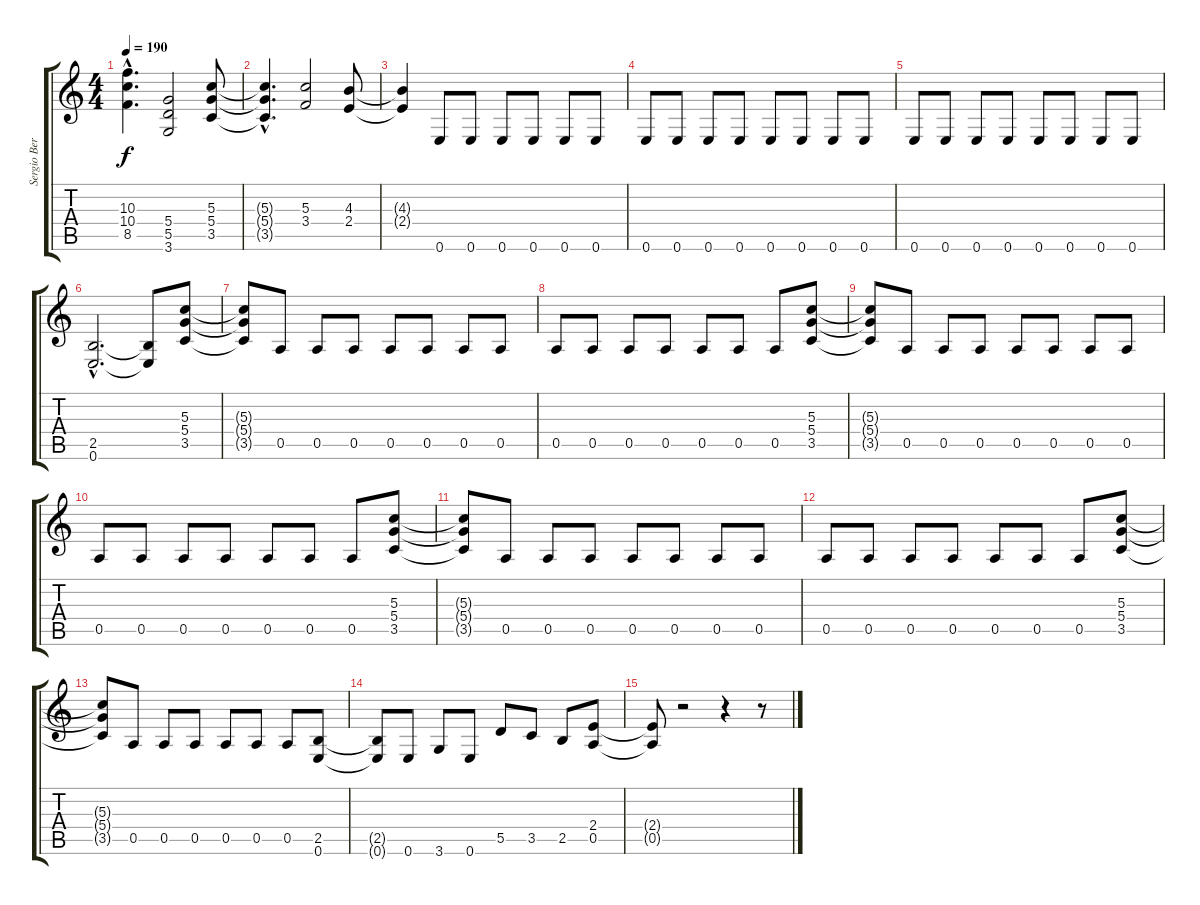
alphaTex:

\track ("Sergio Berdichevsky" "Sergio Ber") {instrument distortionguitar}
\staff {score tabs}
\tuning (E4 B3 G3 D3 A2 E2) {hide}
\ts (4 4)
\tempo 190
\clef g2
\ks c
(10.3{hac t} 10.4{hac t} 8.5{hac t}).4{d dy f} (5.4 5.5 3.6).2 (5.3 5.4 3.5).8 |
(5.3{hac t} 5.4{hac t} 3.5{hac t}).4{d} (5.3 3.4).2 (4.3 2.4).8 |
(4.3{t} 2.4{t}).4 0.6.8 0.6.8 0.6.8 0.6.8 0.6.8 0.6.8 |
0.6.8 0.6.8 0.6.8 0.6.8 0.6.8 0.6.8 0.6.8 0.6.8 |
0.6.8 0.6.8 0.6.8 0.6.8 0.6.8 0.6.8 0.6.8 0.6.8 |
(2.5{hac} 0.6{hac}).2{d} (2.5{t} 0.6{t}).8 (5.3 5.4 3.5).8 |
(5.3{t} 5.4{t} 3.5{t}).8 0.5.8 0.5.8 0.5.8 0.5.8 0.5.8 0.5.8 0.5.8 |
0.5.8 0.5.8 0.5.8 0.5.8 0.5.8 0.5.8 0.5.8 (5.3 5.4 3.5).8 |
(5.3{t} 5.4{t} 3.5{t}).8 0.5.8 0.5.8 0.5.8 0.5.8 0.5.8 0.5.8 0.5.8 |
0.5.8 0.5.8 0.5.8 0.5.8 0.5.8 0.5.8 0.5.8 (5.3 5.4 3.5).8 |
(5.3{t} 5.4{t} 3.5{t}).8 0.5.8 0.5.8 0.5.8 0.5.8 0.5.8 0.5.8 0.5.8 |
0.5.8 0.5.8 0.5.8 0.5.8 0.5.8 0.5.8 0.5.8 (5.3 5.4 3.5).8 |
(5.3{t} 5.4{t} 3.5{t}).8 0.5.8 0.5.8 0.5.8 0.5.8 0.5.8 0.5.8 (2.5 0.6).8 |
(2.5{t} 0.6{t}).8 0.6.8 3.6.8 0.6.8 5.5.8 3.5.8 2.5.8 (2.4 0.5).8 |
(2.4{t} 0.5{t}).8 r.2 r.4 r.8
